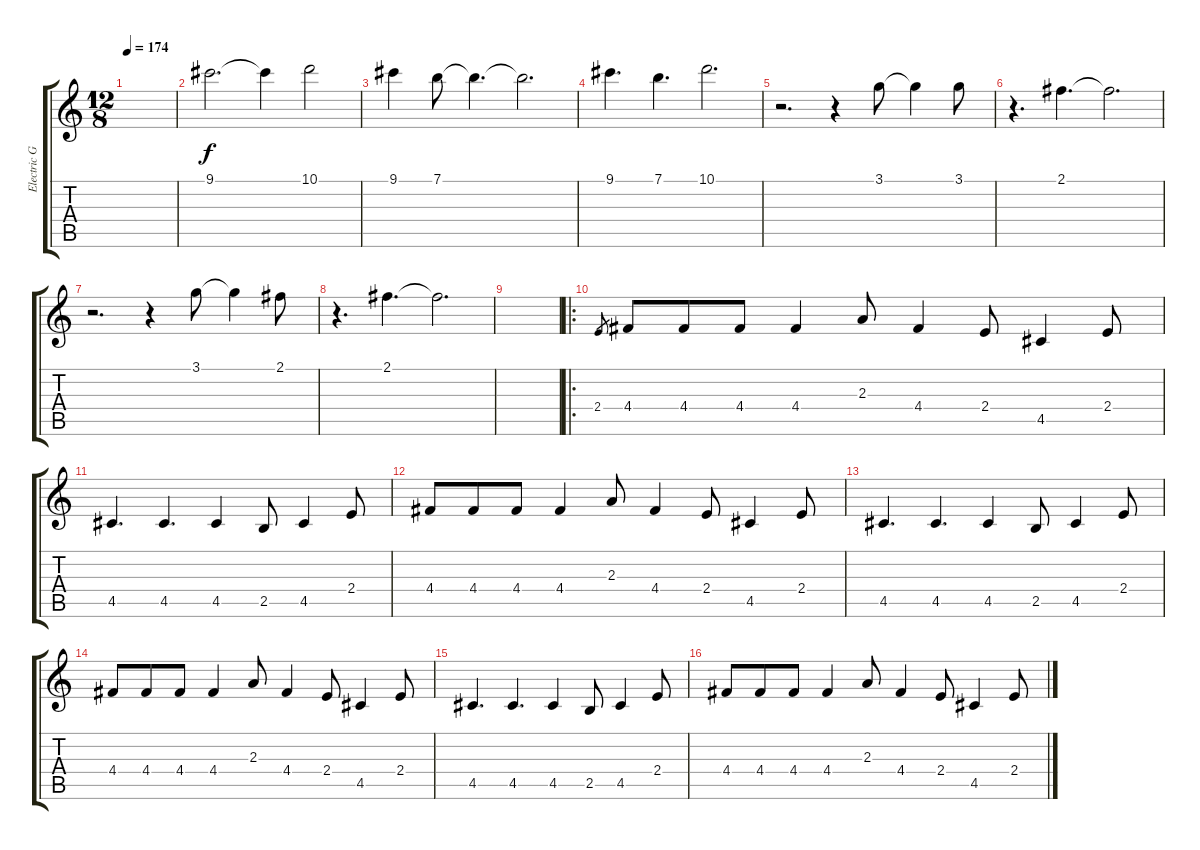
\track ("Electric Guitar 3" "Electric G") {instrument electricguitarclean}
\staff {score tabs}
\tuning (E4 B3 G3 D3 A2 E2) {hide}
\ts (12 8)
\tempo 174
\clef g2
\ks c
|
9.1.2{d} 9.1{t}.4 10.1.2 |
9.1.4 7.1.8 7.1{t}.4{d} 7.1{t}.2{d} |
9.1.4{d} 7.1.4{d} 10.1.2{d} |
r.2{d} r.4 3.1.8 3.1{t}.4 3.1.8 |
r.4{d} 2.1.4{d} 2.1{t}.2{d} |
r.2{d} r.4 3.1.8 3.1{t}.4 2.1.8 |
r.4{d} 2.1.4{d} 2.1{t}.2{d} |
|
\ro
2.4.8{gr} 4.4.8 4.4.8 4.4.8 4.4.4 2.3.8 4.4.4 2.4.8 4.5.4 2.4.8 |
4.5.4{d} 4.5.4{d} 4.5.4 2.5.8 4.5.4 2.4.8 |
4.4.8 4.4.8 4.4.8 4.4.4 2.3.8 4.4.4 2.4.8 4.5.4 2.4.8 |
4.5.4{d} 4.5.4{d} 4.5.4 2.5.8 4.5.4 2.4.8 |
4.4.8 4.4.8 4.4.8 4.4.4 2.3.8 4.4.4 2.4.8 4.5.4 2.4.8 |
4.5.4{d} 4.5.4{d} 4.5.4 2.5.8 4.5.4 2.4.8 |
4.4.8 4.4.8 4.4.8 4.4.4 2.3.8 4.4.4 2.4.8 4.5.4 2.4.8
